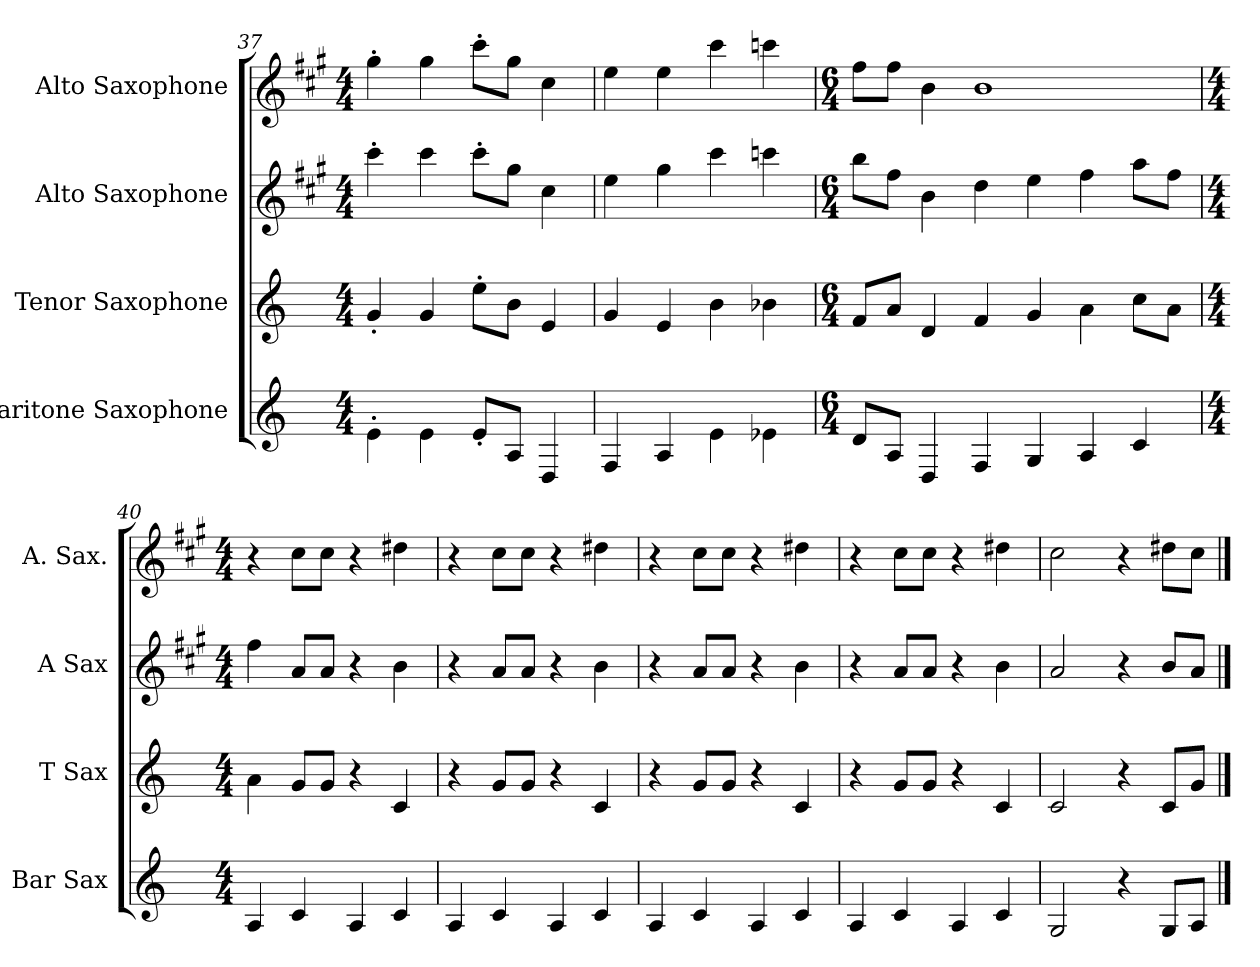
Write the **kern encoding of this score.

**kern	**kern	**kern	**kern
*part4	*part3	*part2	*part1
*staff4	*staff3	*staff2	*staff1
*I"Baritone Saxophone	*I"Tenor Saxophone	*I"Alto Saxophone	*I"Alto Saxophone
*I'Bar Sax	*I'T Sax	*I'A Sax	*I'A. Sax.
*clefG2	*clefG2	*clefG2	*clefG2
*ITrd12c21	*ITrd8c14	*ITrd5c9	*ITrd5c9
*k[]	*k[]	*k[]	*k[]
*M4/4	*M4/4	*M4/4	*M4/4
=37	=37	=37	=37
4E'\	4G'/	4ee'\	4b'\
4E\	4G/	4ee\	4b\
8E'/L	8e'\L	8ee'\L	8ee'\L
8AA/J	8B\J	8b\J	8b\J
4DD/	4E/	4e\	4e\
=38	=38	=38	=38
4FF/	4G/	4g\	4g\
4AA/	4E/	4b\	4g\
4E\	4B\	4ee\	4ee\
4E-X\	4B-X\	4ee-X\	4ee-X\
!!LO:LB:g=z
=39	=39	=39	=39
*M6/4	*M6/4	*M6/4	*M6/4
8D/L	8F/L	8dd\L	8a\L
8AA/J	8A/J	8a\J	8a\J
4DD/	4D/	4d\	4d\
4FF/	4F/	4f\	1d
4GG/	4G/	4g\	.
4AA/	4A\	4a\	.
4C/	8c\L	8cc\L	.
.	8A\J	8a\J	.
=40	=40	=40	=40
*M4/4	*M4/4	*M4/4	*M4/4
4AA/	4A\	4a\	4r
4C/	8G/L	8c/L	8e\L
.	8G/J	8c/J	8e\J
4AA/	4r	4r	4r
4C/	4C/	4d\	4f#X\
=41	=41	=41	=41
4AA/	4r	4r	4r
4C/	8G/L	8c/L	8e\L
.	8G/J	8c/J	8e\J
4AA/	4r	4r	4r
4C/	4C/	4d\	4f#X\
=42	=42	=42	=42
4AA/	4r	4r	4r
4C/	8G/L	8c/L	8e\L
.	8G/J	8c/J	8e\J
4AA/	4r	4r	4r
4C/	4C/	4d\	4f#X\
=43	=43	=43	=43
4AA/	4r	4r	4r
4C/	8G/L	8c/L	8e\L
.	8G/J	8c/J	8e\J
4AA/	4r	4r	4r
4C/	4C/	4d\	4f#X\
!!LO:PB:g=z
=44	=44	=44	=44
2GG/	2C/	2c/	2e\
4r	4r	4r	4r
8GG/L	8C/L	8d/L	8f#X\L
8AA/J	8G/J	8c/J	8e\J
==	==	==	==
*-	*-	*-	*-
